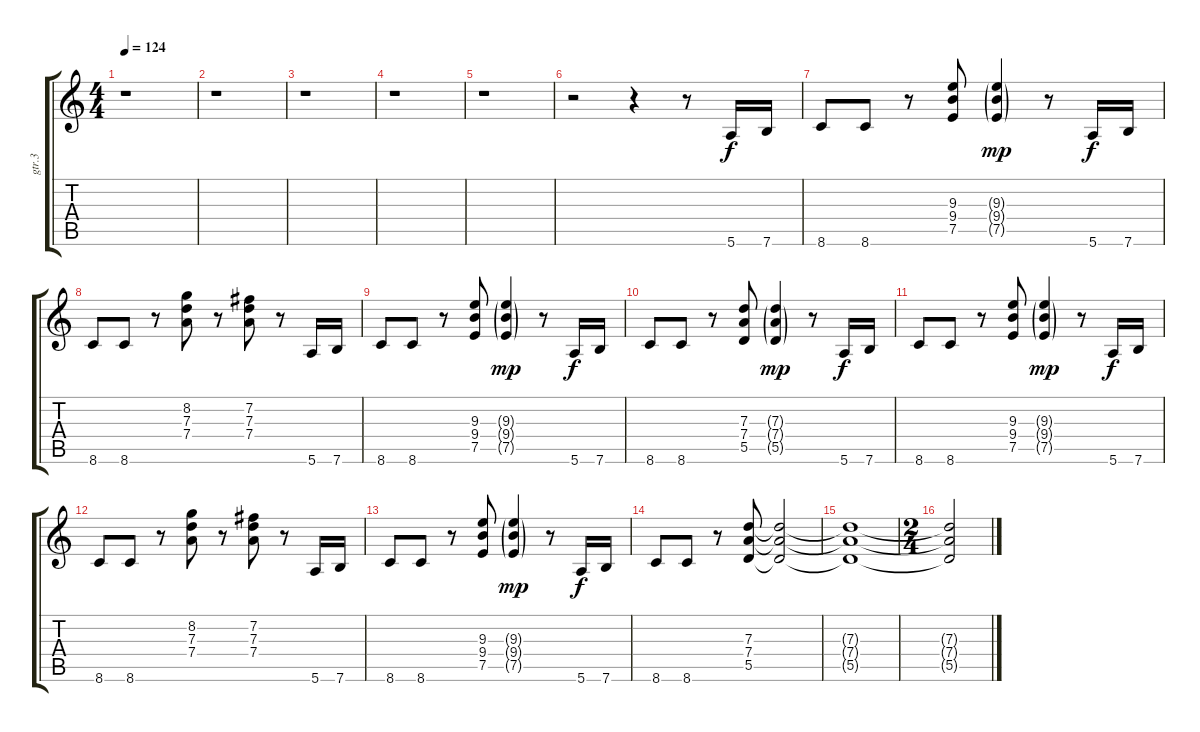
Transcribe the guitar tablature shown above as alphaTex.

\track ("gtr.3" "gtr.3") {instrument overdrivenguitar}
\staff {score tabs}
\tuning (E4 B3 G3 D3 A2 E2) {hide}
\ts (4 4)
\tempo 124
\clef g2
\ks c
r.1{dy f} |
r.1 |
r.1 |
r.1 |
r.1 |
r.2 r.4 r.8 5.6.16 7.6.16 |
8.6.8 8.6.8 r.8 (9.3 9.4 7.5).8 (9.3{g} 9.4{g} 7.5{g}).4{dy mp} r.8 5.6.16{dy f} 7.6.16 |
8.6.8 8.6.8 r.8 (8.2 7.3 7.4).8 r.8 (7.2 7.3 7.4).8 r.8 5.6.16 7.6.16 |
8.6.8 8.6.8 r.8 (9.3 9.4 7.5).8 (9.3{g} 9.4{g} 7.5{g}).4{dy mp} r.8 5.6.16{dy f} 7.6.16 |
8.6.8 8.6.8 r.8 (7.3 7.4 5.5).8 (7.3{g} 7.4{g} 5.5{g}).4{dy mp} r.8 5.6.16{dy f} 7.6.16 |
8.6.8 8.6.8 r.8 (9.3 9.4 7.5).8 (9.3{g} 9.4{g} 7.5{g}).4{dy mp} r.8 5.6.16{dy f} 7.6.16 |
8.6.8 8.6.8 r.8 (8.2 7.3 7.4).8 r.8 (7.2 7.3 7.4).8 r.8 5.6.16 7.6.16 |
8.6.8 8.6.8 r.8 (9.3 9.4 7.5).8 (9.3{g} 9.4{g} 7.5{g}).4{dy mp} r.8 5.6.16{dy f} 7.6.16 |
8.6.8 8.6.8 r.8 (7.3 7.4 5.5).8 (7.3{t} 7.4{t} 5.5{t}).2 |
(7.3{t} 7.4{t} 5.5{t}).1 |
\ts (2 4)
(7.3{t} 7.4{t} 5.5{t}).2
